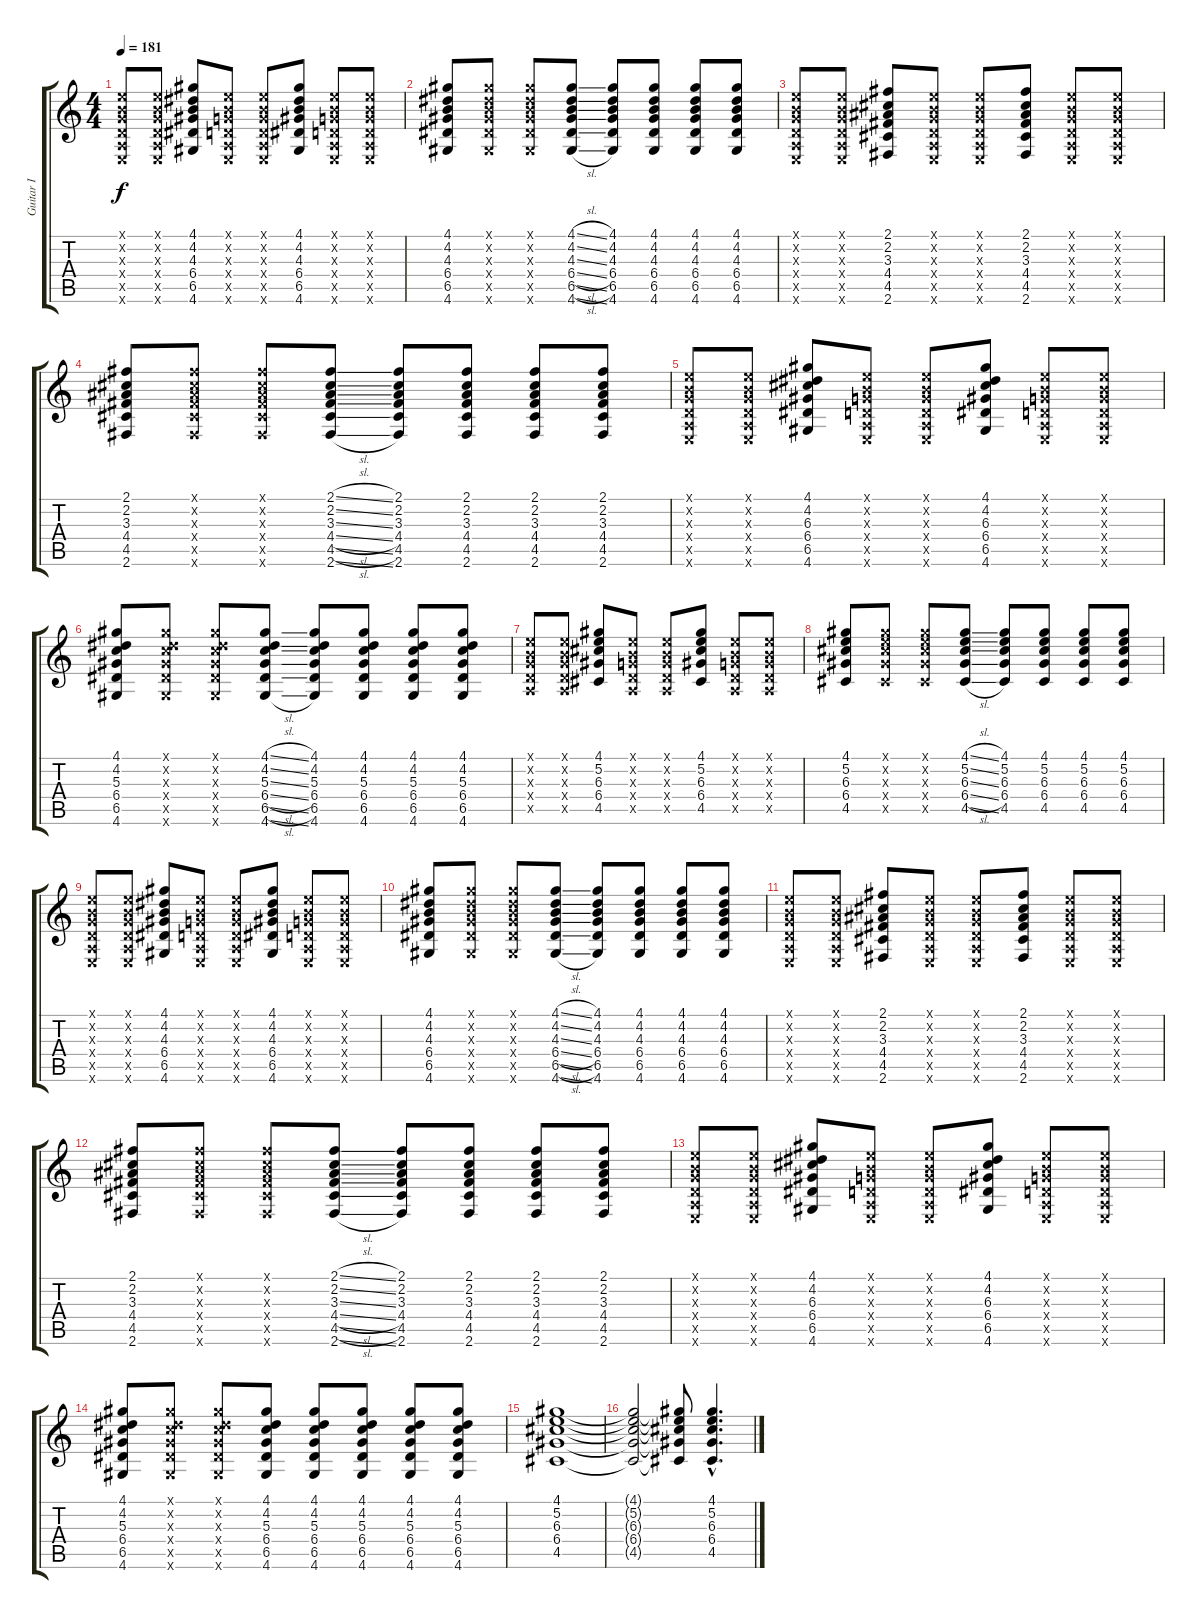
\track ("Guitar I" "Guitar I") {instrument distortionguitar}
\staff {score tabs}
\tuning (E4 B3 G3 D3 A2 E2) {hide}
\ts (4 4)
\tempo 181
\clef g2
\ks c
(0.1{x} 0.2{x} 0.3{x} 0.4{x} 0.5{x} 0.6{x}).8{dy f} (0.1{x} 0.2{x} 0.3{x} 0.4{x} 0.5{x} 0.6{x}).8 (4.1 4.2 4.3 6.4 6.5 4.6).8 (0.1{x} 0.2{x} 0.3{x} 0.4{x} 0.5{x} 0.6{x}).8 (0.1{x} 0.2{x} 0.3{x} 0.4{x} 0.5{x} 0.6{x}).8 (4.1 4.2 4.3 6.4 6.5 4.6).8 (0.1{x} 0.2{x} 0.3{x} 0.4{x} 0.5{x} 0.6{x}).8 (0.1{x} 0.2{x} 0.3{x} 0.4{x} 0.5{x} 0.6{x}).8 |
(4.1 4.2 4.3 6.4 6.5 4.6).8 (4.1{x} 4.2{x} 4.3{x} 6.4{x} 6.5{x} 4.6{x}).8 (4.1{x} 4.2{x} 4.3{x} 6.4{x} 6.5{x} 4.6{x}).8 (4.1{sl} 4.2{sl} 4.3{sl} 6.4{sl} 6.5{sl} 4.6{sl}).8 (4.1 4.2 4.3 6.4 6.5 4.6).8 (4.1 4.2 4.3 6.4 6.5 4.6).8 (4.1 4.2 4.3 6.4 6.5 4.6).8 (4.1 4.2 4.3 6.4 6.5 4.6).8 |
(0.1{x} 0.2{x} 0.3{x} 0.4{x} 0.5{x} 0.6{x}).8 (0.1{x} 0.2{x} 0.3{x} 0.4{x} 0.5{x} 0.6{x}).8 (2.1 2.2 3.3 4.4 4.5 2.6).8 (0.1{x} 0.2{x} 0.3{x} 0.4{x} 0.5{x} 0.6{x}).8 (0.1{x} 0.2{x} 0.3{x} 0.4{x} 0.5{x} 0.6{x}).8 (2.1 2.2 3.3 4.4 4.5 2.6).8 (0.1{x} 0.2{x} 0.3{x} 0.4{x} 0.5{x} 0.6{x}).8 (0.1{x} 0.2{x} 0.3{x} 0.4{x} 0.5{x} 0.6{x}).8 |
(2.1 2.2 3.3 4.4 4.5 2.6).8 (2.1{x} 2.2{x} 3.3{x} 4.4{x} 4.5{x} 2.6{x}).8 (2.1{x} 2.2{x} 3.3{x} 4.4{x} 4.5{x} 2.6{x}).8 (2.1{sl} 2.2{sl} 3.3{sl} 4.4{sl} 4.5{sl} 2.6{sl}).8 (2.1 2.2 3.3 4.4 4.5 2.6).8 (2.1 2.2 3.3 4.4 4.5 2.6).8 (2.1 2.2 3.3 4.4 4.5 2.6).8 (2.1 2.2 3.3 4.4 4.5 2.6).8 |
(0.1{x} 0.2{x} 0.3{x} 0.4{x} 0.5{x} 0.6{x}).8 (0.1{x} 0.2{x} 0.3{x} 0.4{x} 0.5{x} 0.6{x}).8 (4.1 4.2 6.3 6.4 6.5 4.6).8 (0.1{x} 0.2{x} 0.3{x} 0.4{x} 0.5{x} 0.6{x}).8 (0.1{x} 0.2{x} 0.3{x} 0.4{x} 0.5{x} 0.6{x}).8 (4.1 4.2 6.3 6.4 6.5 4.6).8 (0.1{x} 0.2{x} 0.3{x} 0.4{x} 0.5{x} 0.6{x}).8 (0.1{x} 0.2{x} 0.3{x} 0.4{x} 0.5{x} 0.6{x}).8 |
(4.1 4.2 5.3 6.4 6.5 4.6).8 (4.1{x} 4.2{x} 5.3{x} 6.4{x} 6.5{x} 4.6{x}).8 (4.1{x} 4.2{x} 5.3{x} 6.4{x} 6.5{x} 4.6{x}).8 (4.1{sl} 4.2{sl} 5.3{sl} 6.4{sl} 6.5{sl} 4.6{sl}).8 (4.1 4.2 5.3 6.4 6.5 4.6).8 (4.1 4.2 5.3 6.4 6.5 4.6).8 (4.1 4.2 5.3 6.4 6.5 4.6).8 (4.1 4.2 5.3 6.4 6.5 4.6).8 |
(0.1{x} 0.2{x} 0.3{x} 0.4{x} 0.5{x}).8 (0.1{x} 0.2{x} 0.3{x} 0.4{x} 0.5{x}).8 (4.1 5.2 6.3 6.4 4.5).8 (0.1{x} 0.2{x} 0.3{x} 0.4{x} 0.5{x}).8 (0.1{x} 0.2{x} 0.3{x} 0.4{x} 0.5{x}).8 (4.1 5.2 6.3 6.4 4.5).8 (0.1{x} 0.2{x} 0.3{x} 0.4{x} 0.5{x}).8 (0.1{x} 0.2{x} 0.3{x} 0.4{x} 0.5{x}).8 |
(4.1 5.2 6.3 6.4 4.5).8 (4.1{x} 5.2{x} 6.3{x} 6.4{x} 4.5{x}).8 (4.1{x} 5.2{x} 6.3{x} 6.4{x} 4.5{x}).8 (4.1{sl} 5.2{sl} 6.3{sl} 6.4{sl} 4.5{sl}).8 (4.1 5.2 6.3 6.4 4.5).8 (4.1 5.2 6.3 6.4 4.5).8 (4.1 5.2 6.3 6.4 4.5).8 (4.1 5.2 6.3 6.4 4.5).8 |
(0.1{x} 0.2{x} 0.3{x} 0.4{x} 0.5{x} 0.6{x}).8 (0.1{x} 0.2{x} 0.3{x} 0.4{x} 0.5{x} 0.6{x}).8 (4.1 4.2 4.3 6.4 6.5 4.6).8 (0.1{x} 0.2{x} 0.3{x} 0.4{x} 0.5{x} 0.6{x}).8 (0.1{x} 0.2{x} 0.3{x} 0.4{x} 0.5{x} 0.6{x}).8 (4.1 4.2 4.3 6.4 6.5 4.6).8 (0.1{x} 0.2{x} 0.3{x} 0.4{x} 0.5{x} 0.6{x}).8 (0.1{x} 0.2{x} 0.3{x} 0.4{x} 0.5{x} 0.6{x}).8 |
(4.1 4.2 4.3 6.4 6.5 4.6).8 (4.1{x} 4.2{x} 4.3{x} 6.4{x} 6.5{x} 4.6{x}).8 (4.1{x} 4.2{x} 4.3{x} 6.4{x} 6.5{x} 4.6{x}).8 (4.1{sl} 4.2{sl} 4.3{sl} 6.4{sl} 6.5{sl} 4.6{sl}).8 (4.1 4.2 4.3 6.4 6.5 4.6).8 (4.1 4.2 4.3 6.4 6.5 4.6).8 (4.1 4.2 4.3 6.4 6.5 4.6).8 (4.1 4.2 4.3 6.4 6.5 4.6).8 |
(0.1{x} 0.2{x} 0.3{x} 0.4{x} 0.5{x} 0.6{x}).8 (0.1{x} 0.2{x} 0.3{x} 0.4{x} 0.5{x} 0.6{x}).8 (2.1 2.2 3.3 4.4 4.5 2.6).8 (0.1{x} 0.2{x} 0.3{x} 0.4{x} 0.5{x} 0.6{x}).8 (0.1{x} 0.2{x} 0.3{x} 0.4{x} 0.5{x} 0.6{x}).8 (2.1 2.2 3.3 4.4 4.5 2.6).8 (0.1{x} 0.2{x} 0.3{x} 0.4{x} 0.5{x} 0.6{x}).8 (0.1{x} 0.2{x} 0.3{x} 0.4{x} 0.5{x} 0.6{x}).8 |
(2.1 2.2 3.3 4.4 4.5 2.6).8 (2.1{x} 2.2{x} 3.3{x} 4.4{x} 4.5{x} 2.6{x}).8 (2.1{x} 2.2{x} 3.3{x} 4.4{x} 4.5{x} 2.6{x}).8 (2.1{sl} 2.2{sl} 3.3{sl} 4.4{sl} 4.5{sl} 2.6{sl}).8 (2.1 2.2 3.3 4.4 4.5 2.6).8 (2.1 2.2 3.3 4.4 4.5 2.6).8 (2.1 2.2 3.3 4.4 4.5 2.6).8 (2.1 2.2 3.3 4.4 4.5 2.6).8 |
(0.1{x} 0.2{x} 0.3{x} 0.4{x} 0.5{x} 0.6{x}).8 (0.1{x} 0.2{x} 0.3{x} 0.4{x} 0.5{x} 0.6{x}).8 (4.1 4.2 6.3 6.4 6.5 4.6).8 (0.1{x} 0.2{x} 0.3{x} 0.4{x} 0.5{x} 0.6{x}).8 (0.1{x} 0.2{x} 0.3{x} 0.4{x} 0.5{x} 0.6{x}).8 (4.1 4.2 6.3 6.4 6.5 4.6).8 (0.1{x} 0.2{x} 0.3{x} 0.4{x} 0.5{x} 0.6{x}).8 (0.1{x} 0.2{x} 0.3{x} 0.4{x} 0.5{x} 0.6{x}).8 |
(4.1 4.2 5.3 6.4 6.5 4.6).8 (4.1{x} 4.2{x} 5.3{x} 6.4{x} 6.5{x} 4.6{x}).8 (4.1{x} 4.2{x} 5.3{x} 6.4{x} 6.5{x} 4.6{x}).8 (4.1 4.2 5.3 6.4 6.5 4.6).8 (4.1 4.2 5.3 6.4 6.5 4.6).8 (4.1 4.2 5.3 6.4 6.5 4.6).8 (4.1 4.2 5.3 6.4 6.5 4.6).8 (4.1 4.2 5.3 6.4 6.5 4.6).8 |
(4.1 5.2 6.3 6.4 4.5).1 |
(4.1{t} 5.2{t} 6.3{t} 6.4{t} 4.5{t}).2 (4.1{t} 5.2{t} 6.3{t} 6.4{t} 4.5{t}).8 (4.1{hac} 5.2{hac} 6.3{hac} 6.4{hac} 4.5{hac}).4{d}
